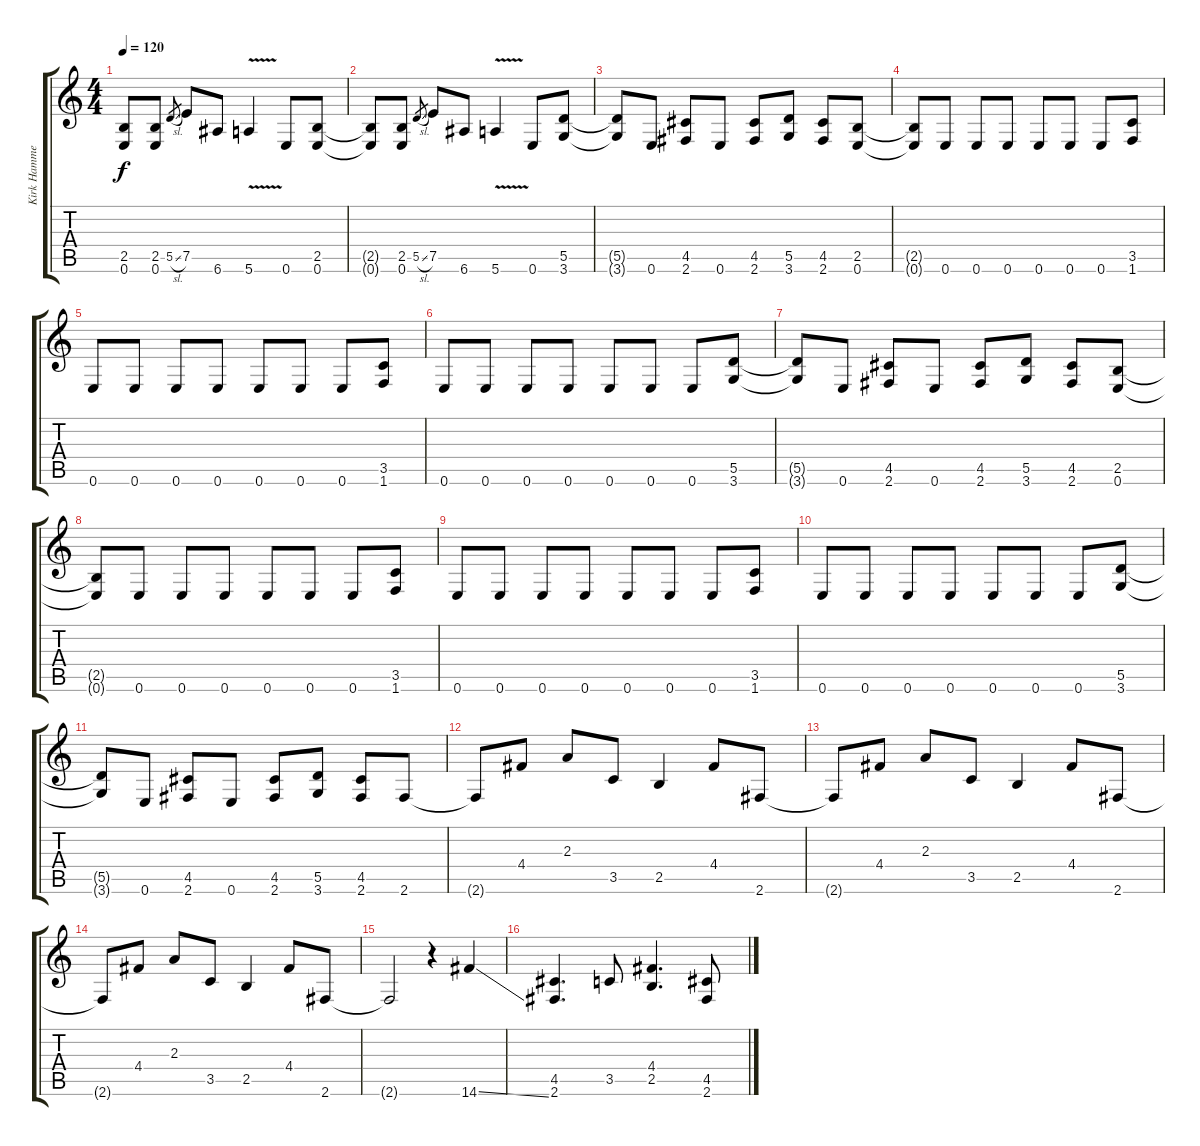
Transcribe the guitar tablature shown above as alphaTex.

\track ("Kirk Hammett (Rhythm)" "Kirk Hamme") {instrument acousticguitarsteel}
\staff {score tabs}
\tuning (E4 B3 G3 D3 A2 E2) {hide}
\ts (4 4)
\tempo 120
\clef g2
\ks c
(2.5{t} 0.6{t}).8{dy f} (2.5 0.6).8 5.5{sl}.8{gr} 7.5.8 6.6.8 5.6{v}.4 0.6.8 (2.5 0.6).8 |
(2.5{t} 0.6{t}).8 (2.5 0.6).8 5.5{sl}.8{gr} 7.5.8 6.6.8 5.6{v}.4 0.6.8 (5.5 3.6).8 |
(5.5{t} 3.6{t}).8 0.6.8 (4.5 2.6).8 0.6.8 (4.5 2.6).8 (5.5 3.6).8 (4.5 2.6).8 (2.5 0.6).8 |
(2.5{t} 0.6{t}).8 0.6.8 0.6.8 0.6.8 0.6.8 0.6.8 0.6.8 (3.5 1.6).8 |
0.6.8 0.6.8 0.6.8 0.6.8 0.6.8 0.6.8 0.6.8 (3.5 1.6).8 |
0.6.8 0.6.8 0.6.8 0.6.8 0.6.8 0.6.8 0.6.8 (5.5 3.6).8 |
(5.5{t} 3.6{t}).8 0.6.8 (4.5 2.6).8 0.6.8 (4.5 2.6).8 (5.5 3.6).8 (4.5 2.6).8 (2.5 0.6).8 |
(2.5{t} 0.6{t}).8 0.6.8 0.6.8 0.6.8 0.6.8 0.6.8 0.6.8 (3.5 1.6).8 |
0.6.8 0.6.8 0.6.8 0.6.8 0.6.8 0.6.8 0.6.8 (3.5 1.6).8 |
0.6.8 0.6.8 0.6.8 0.6.8 0.6.8 0.6.8 0.6.8 (5.5 3.6).8 |
(5.5{t} 3.6{t}).8 0.6.8 (4.5 2.6).8 0.6.8 (4.5 2.6).8 (5.5 3.6).8 (4.5 2.6).8 2.6.8 |
2.6{t}.8 4.4.8 2.3.8 3.5.8 2.5.4 4.4.8 2.6.8 |
2.6{t}.8 4.4.8 2.3.8 3.5.8 2.5.4 4.4.8 2.6.8 |
2.6{t}.8 4.4.8 2.3.8 3.5.8 2.5.4 4.4.8 2.6.8 |
2.6{t}.2 r.4 14.6{ss}.4 |
(4.5 2.6).4{d} 3.5.8 (4.4 2.5).4{d} (4.5 2.6).8
